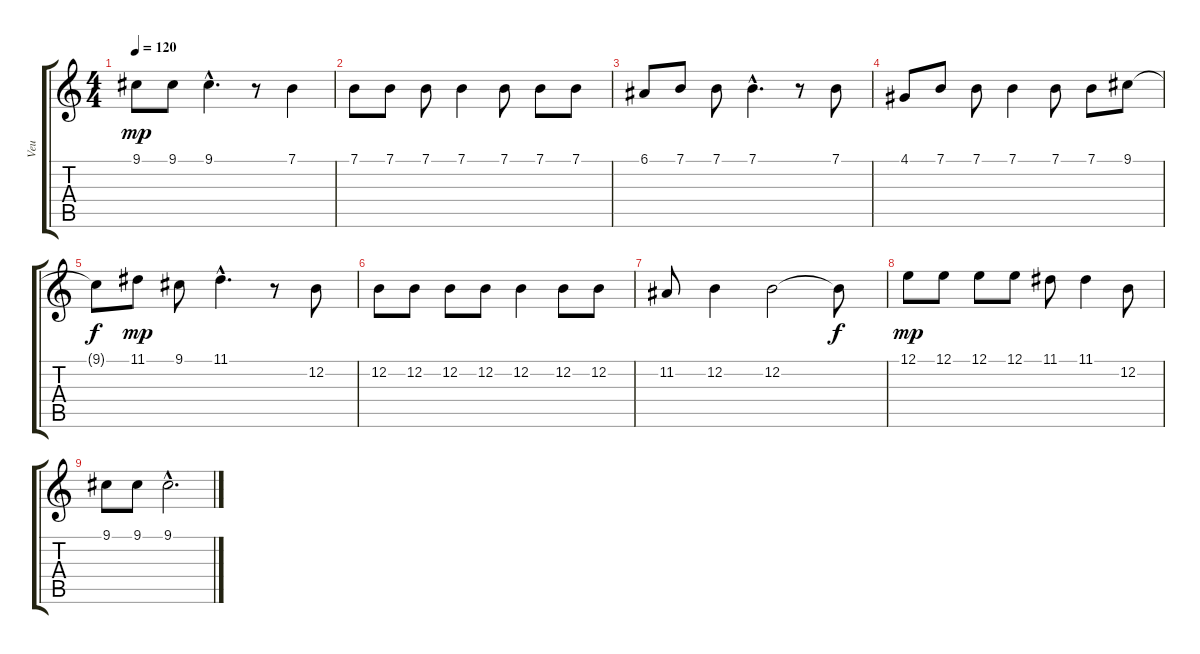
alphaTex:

\track ("Veu" "Veu") {instrument choiraahs}
\staff {score tabs}
\tuning (E4 B3 G3 D3 A2 E2) {hide}
\ts (4 4)
\tempo 120
\clef g2
\ks c
9.1.8{dy mp} 9.1.8 9.1{hac}.4{d} r.8 7.1.4 |
7.1.8 7.1.8 7.1.8 7.1.4 7.1.8 7.1.8 7.1.8 |
6.1.8 7.1.8 7.1.8 7.1{hac}.4{d} r.8 7.1.8 |
4.1.8 7.1.8 7.1.8 7.1.4 7.1.8 7.1.8 9.1.8 |
9.1{t}.8{dy f} 11.1.8{dy mp} 9.1.8 11.1{hac}.4{d} r.8 12.2.8 |
12.2.8 12.2.8 12.2.8 12.2.8 12.2.4 12.2.8 12.2.8 |
11.2.8 12.2.4 12.2.2 12.2{t}.8{dy f} |
12.1.8{dy mp} 12.1.8 12.1.8 12.1.8 11.1.8 11.1.4 12.2.8 |
9.1.8 9.1.8 9.1{hac}.2{d}
